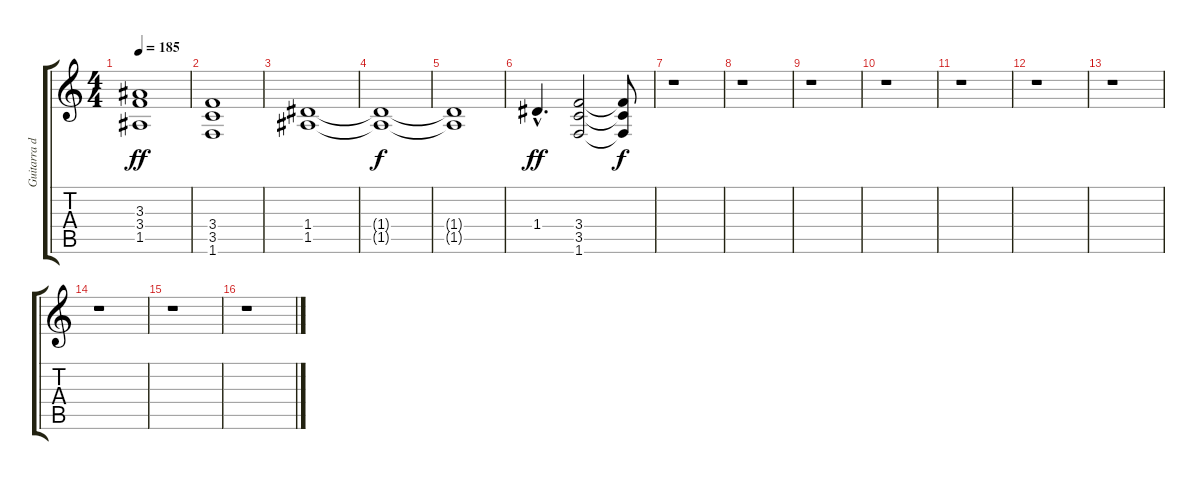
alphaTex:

\track ("Guitarra de ayuda" "Guitarra d") {instrument distortionguitar}
\staff {score tabs}
\tuning (E4 B3 G3 D3 A2 E2) {hide}
\ts (4 4)
\tempo 185
\clef g2
\ks c
(3.3 3.4 1.5).1{dy ff} |
(3.4 3.5 1.6).1 |
(1.4 1.5).1 |
(1.4{t} 1.5{t}).1{dy f} |
(1.4{t} 1.5{t}).1 |
1.4{hac}.4{d dy ff} (3.4 3.5 1.6).2 (3.4{t} 3.5{t} 1.6{t}).8{dy f} |
r.1 |
r.1 |
r.1 |
r.1 |
r.1 |
r.1 |
r.1 |
r.1 |
r.1 |
r.1
